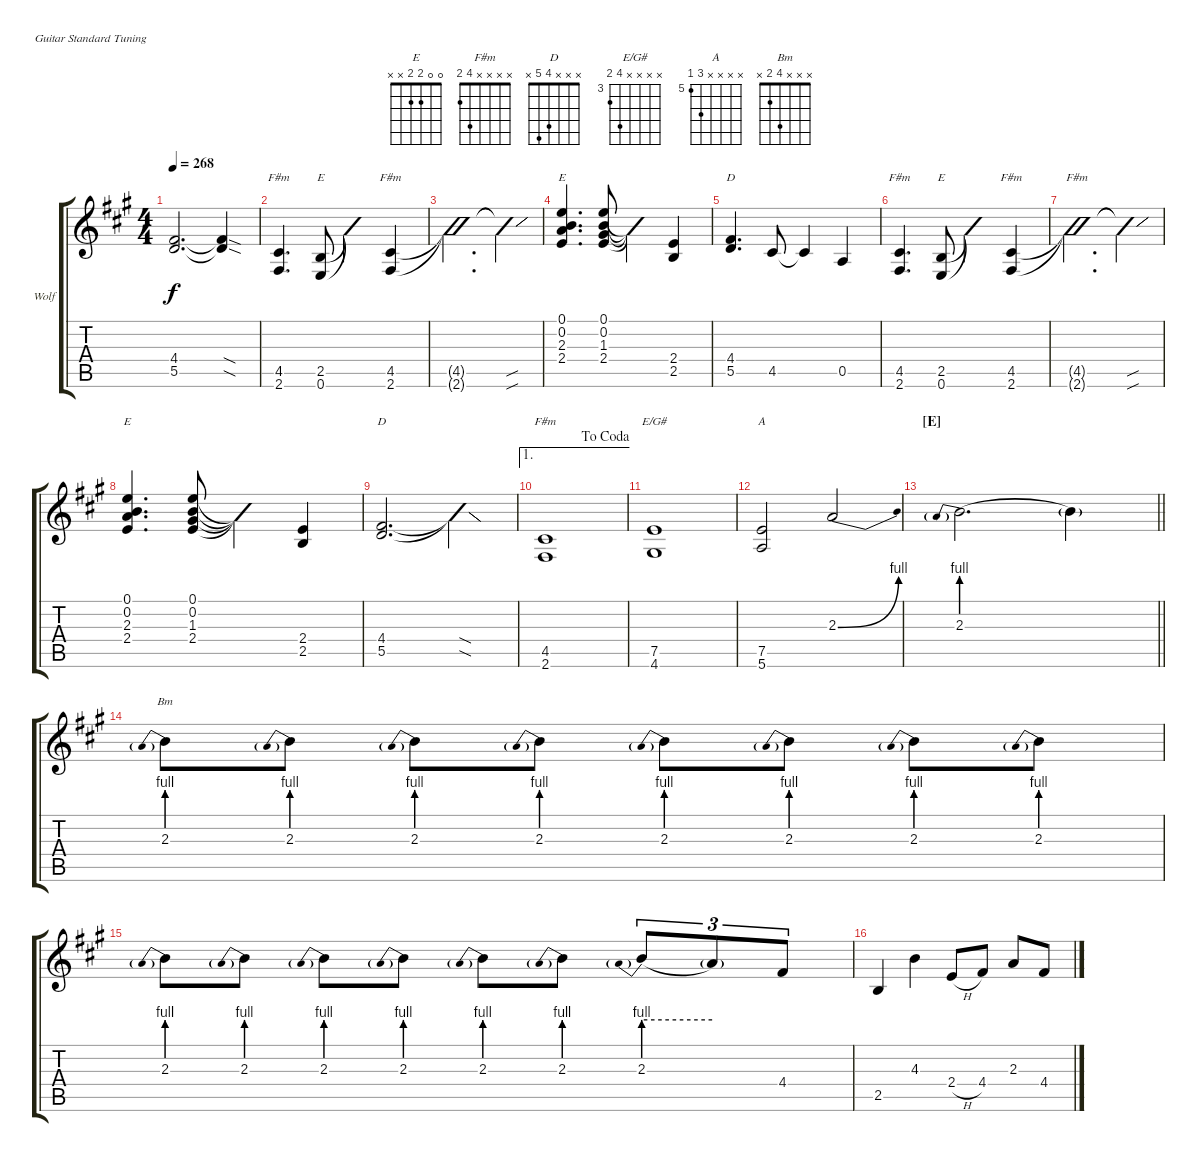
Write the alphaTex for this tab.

\defaultSystemsLayout 4
\bracketExtendMode groupsimilarinstruments
\firstSystemTrackNameOrientation horizontal
\otherSystemsTrackNameOrientation horizontal
\track ("Wolf Hoffmann (1)" "Wolf") {instrument distortionguitar}
\staff {score tabs}
\tuning (E4 B3 G3 D3 A2 E2)
\chord ("E" x x x x 2 0)
\chord ("F#m" x x x x 4 2)
\chord ("E" 0 0 2 2 x x)
\chord ("D" x x x 4 5 x)
\chord ("E/G#" x x x x 6 4) {firstfret 3}
\chord ("A" x x x x 7 5) {firstfret 5}
\chord ("Bm" x x x 4 2 x)
\ts (4 4)
\tempo 268
\clef g2
\ks a
(5.5 4.4).2{d dy f} (4.4{sod t} 5.5{sod t}).4 |
(2.6 4.5).4{d ch "F#m"} (2.5 0.6).8{ch "E"} (0.6{t} 2.5{t}).4{slashed} (2.6 4.5).4{ch "F#m"} |
(4.5{t} 2.6{t}).2{d slashed} (2.6{sou t} 4.5{sou t}).4{slashed} |
(2.4 2.3 0.2 0.1).4{d ch "E"} (2.4 1.3 0.2 0.1).8 (0.1{t} 0.2{t} 1.3{t} 2.4{t}).4{slashed} (2.5 2.4).4 |
(5.5 4.4).4{d ch "D"} 4.5.8 4.5{t}.4 0.5.4 |
(2.6 4.5).4{d ch "F#m"} (0.6 2.5).8{ch "E"} (2.5{t} 0.6{t}).4{slashed} (2.6 4.5).4{ch "F#m"} |
(4.5{t} 2.6{t}).2{d ch "F#m" slashed} (2.6{sou t} 4.5{sou t}).4{slashed} |
(2.4 2.3 0.2 0.1).4{d ch "E"} (0.1 0.2 1.3 2.4).8 (2.4{t} 1.3{t} 0.2{t} 0.1{t}).4{slashed} (2.5 2.4).4 |
(5.5 4.4).2{d ch "D"} (4.4{sod t} 5.5{sod t}).4{slashed} |
\ae 1
\jump dacoda
(2.6 4.5).1{ch "F#m"} |
(4.6 7.5).1{ch "E/G#"} |
(5.6 7.5).2{ch "A"} 2.3{be (bend 0 0 60 4)}.2 |
\section ("E" "")
\barLineRight lightlight
2.3{be (prebend 0 4 60 4)}.2{d} 2.3{t}.4 |
2.3{be (prebend 0 4 60 4)}.8{ch "Bm"} 2.3{be (prebend 0 4 60 4)}.8 2.3{be (prebend 0 4 60 4)}.8 2.3{be (prebend 0 4 60 4)}.8 2.3{be (prebend 0 4 60 4)}.8 2.3{be (prebend 0 4 60 4)}.8 2.3{be (prebend 0 4 60 4)}.8 2.3{be (prebend 0 4 60 4)}.8 |
2.3{be (prebend 0 4 60 4)}.8 2.3{be (prebend 0 4 60 4)}.8 2.3{be (prebend 0 4 60 4)}.8 2.3{be (prebend 0 4 60 4)}.8 2.3{be (prebend 0 4 60 4)}.8 2.3{be (prebend 0 4 60 4)}.8 2.3{be (prebend 0 4 60 4)}.8{tu (3 2)} 2.3{be (hold 0 0 60 0) t}.8{tu (3 2)} 4.4.8{tu (3 2)} |
2.5.4 4.3.4 2.4{h}.8 4.4.8 2.3.8 4.4.8
